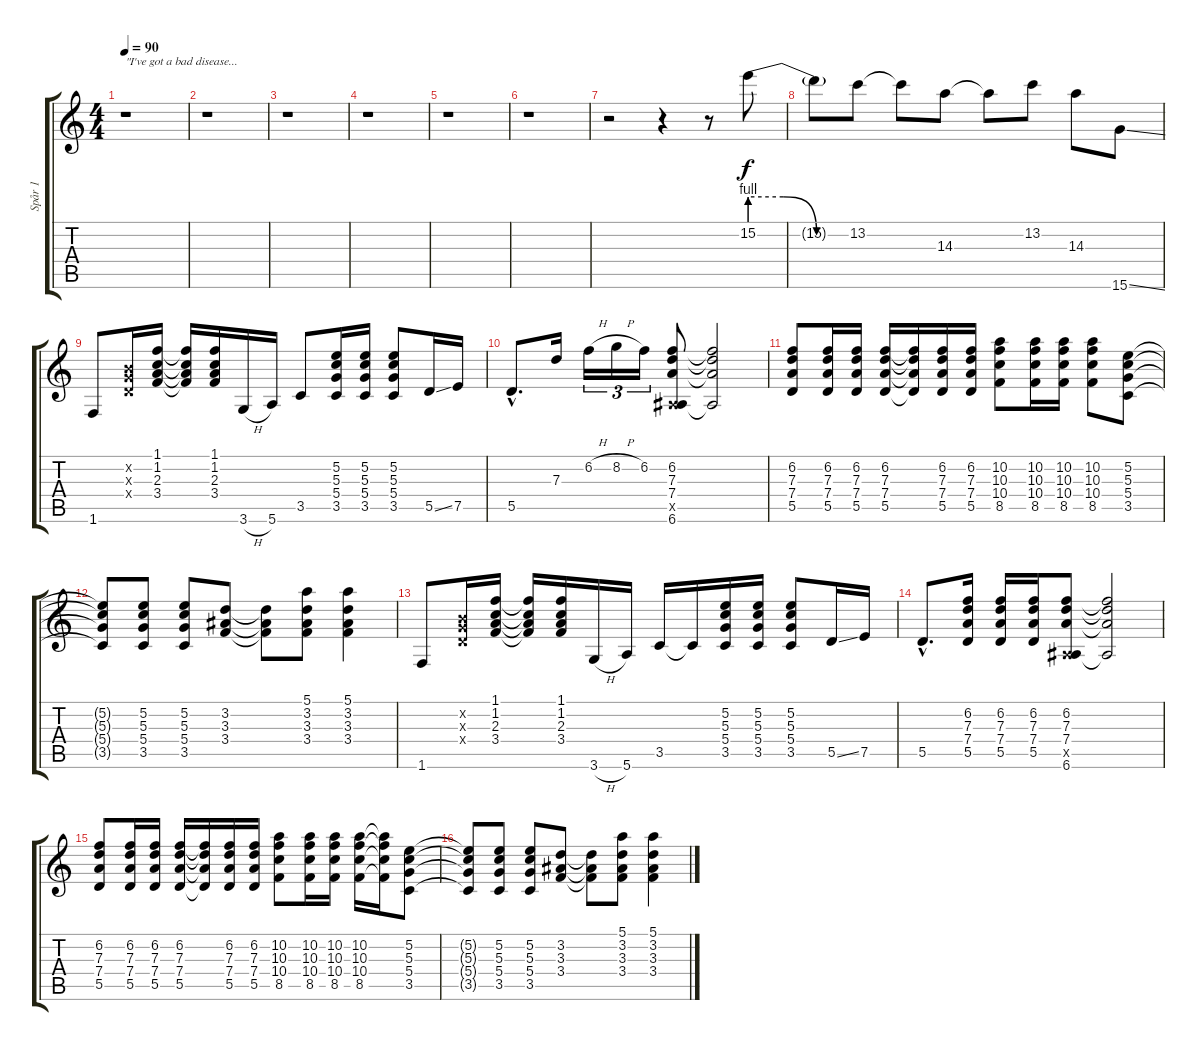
\track ("Spår 1" "Spår 1") {instrument electricguitarclean}
\staff {score tabs}
\tuning (E4 B3 G3 D3 A2 E2) {hide}
\ts (4 4)
\tempo 90
\clef g2
\ks c
r.1{txt "\"I've got a bad disease..." dy f} |
r.1 |
r.1 |
r.1 |
r.1 |
r.1 |
r.2 r.4 r.8 15.2{be (custom 0 4 20 4 40 0 60 0)}.8 |
15.2{t}.8 13.2.8 13.2{t}.8 14.3.8 14.3{t}.8 13.2.8 14.3.8 15.6{ss}.8 |
1.6.8 (0.2{x} 0.3{x} 0.4{x}).16 (1.1 1.2 2.3 3.4).16 (1.1{t} 1.2{t} 2.3{t} 3.4{t}).16 (1.1 1.2 2.3 3.4).16 3.6{h}.16 5.6.16 3.5.8 (5.2 5.3 5.4 3.5).16 (5.2 5.3 5.4 3.5).16 (5.2 5.3 5.4 3.5).8 5.5{ss}.16 7.5.16 |
5.5{hac}.8{d} 7.3.16 6.2{h}.16{tu (3 2)} 8.2{h}.16{tu (3 2)} 6.2.16{tu (3 2)} (6.2 7.3 7.4 0.5{x} 6.6).8 (6.2{t} 7.3{t} 7.4{t} 6.6{t}).2 |
(6.2 7.3 7.4 5.5).8 (6.2 7.3 7.4 5.5).16 (6.2 7.3 7.4 5.5).16 (6.2 7.3 7.4 5.5).16 (6.2{t} 7.3{t} 7.4{t} 5.5{t}).16 (6.2 7.3 7.4 5.5).16 (6.2 7.3 7.4 5.5).16 (10.2 10.3 10.4 8.5).8 (10.2 10.3 10.4 8.5).16 (10.2 10.3 10.4 8.5).16 (10.2 10.3 10.4 8.5).8 (5.2 5.3 5.4 3.5).8 |
(5.2{t} 5.3{t} 5.4{t} 3.5{t}).8 (5.2 5.3 5.4 3.5).8 (5.2 5.3 5.4 3.5).8 (3.2 3.3 3.4).8 (3.2{t} 3.3{t} 3.4{t}).8 (5.1 3.2 3.3 3.4).8 (5.1 3.2 3.3 3.4).4 |
1.6.8 (0.2{x} 0.3{x} 0.4{x}).16 (1.1 1.2 2.3 3.4).16 (1.1{t} 1.2{t} 2.3{t} 3.4{t}).16 (1.1 1.2 2.3 3.4).16 3.6{h}.16 5.6.16 3.5.16 3.5{t}.16 (5.2 5.3 5.4 3.5).16 (5.2 5.3 5.4 3.5).16 (5.2 5.3 5.4 3.5).8 5.5{ss}.16 7.5.16 |
5.5{hac}.8{d} (6.2 7.3 7.4 5.5).16 (6.2 7.3 7.4 5.5).16 (6.2 7.3 7.4 5.5).16 (6.2 7.3 7.4 0.5{x} 6.6).8 (6.2{t} 7.3{t} 7.4{t} 6.6{t}).2 |
(6.2 7.3 7.4 5.5).8 (6.2 7.3 7.4 5.5).16 (6.2 7.3 7.4 5.5).16 (6.2 7.3 7.4 5.5).16 (6.2{t} 7.3{t} 7.4{t} 5.5{t}).16 (6.2 7.3 7.4 5.5).16 (6.2 7.3 7.4 5.5).16 (10.2 10.3 10.4 8.5).8 (10.2 10.3 10.4 8.5).16 (10.2 10.3 10.4 8.5).16 (10.2 10.3 10.4 8.5).16 (10.2{t} 10.3{t} 10.4{t} 8.5{t}).16 (5.2 5.3 5.4 3.5).8 |
(5.2{t} 5.3{t} 5.4{t} 3.5{t}).8 (5.2 5.3 5.4 3.5).8 (5.2 5.3 5.4 3.5).8 (3.2 3.3 3.4).8 (3.2{t} 3.3{t} 3.4{t}).8 (5.1 3.2 3.3 3.4).8 (5.1 3.2 3.3 3.4).4
